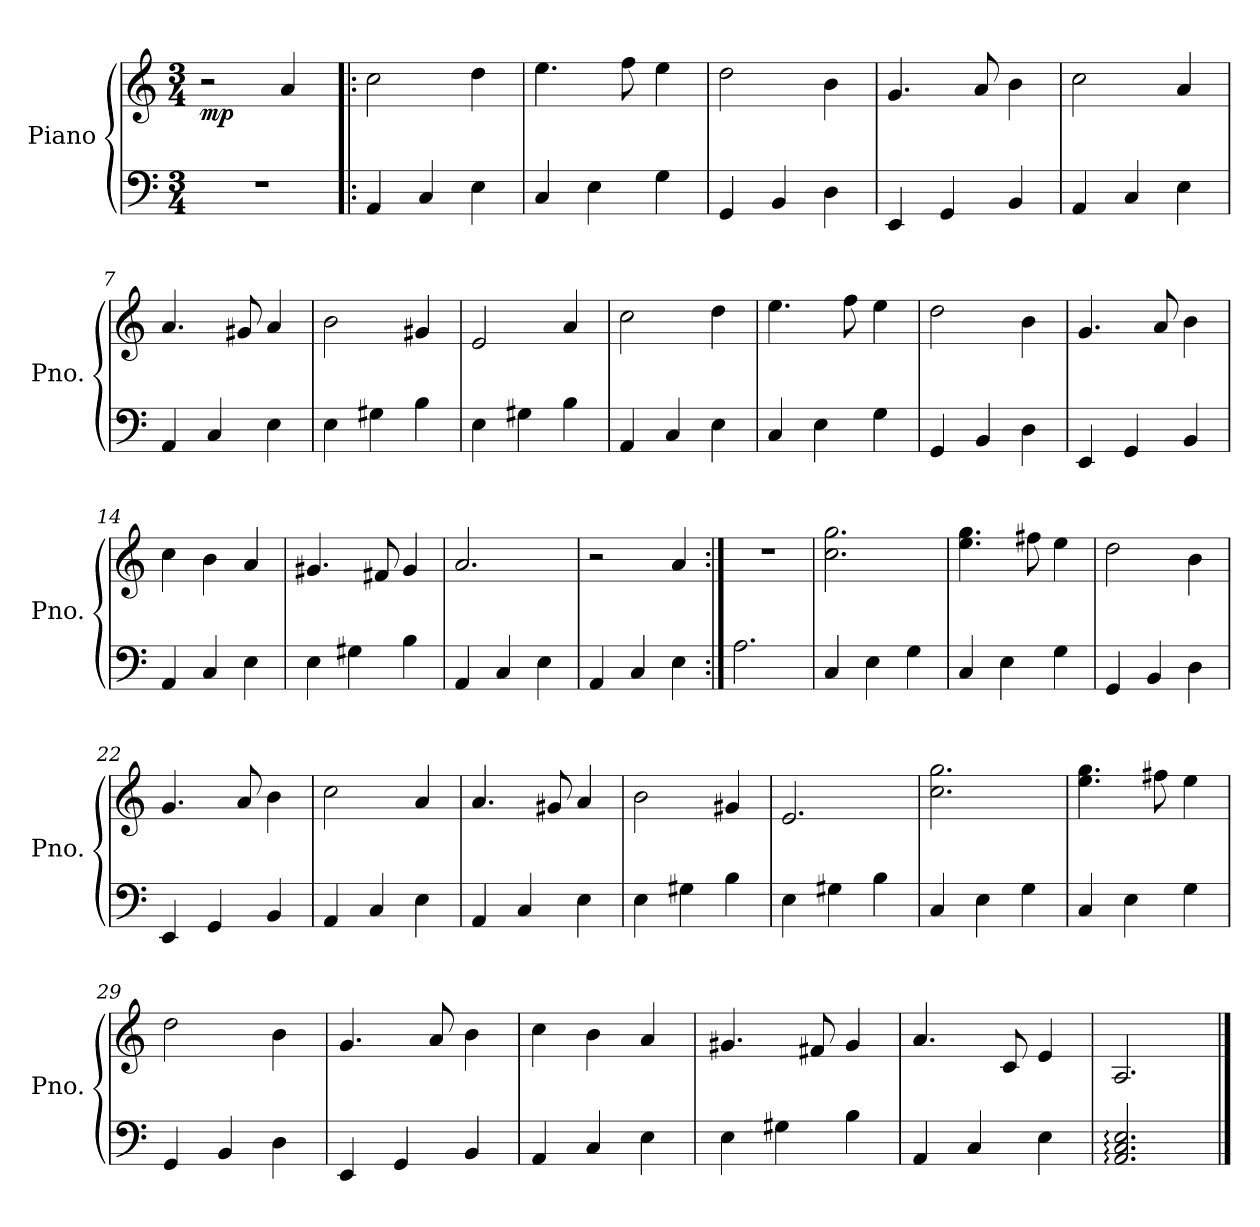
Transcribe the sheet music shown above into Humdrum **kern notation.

**kern	**kern	**dynam
*part1	*part1	*part1
*staff2	*staff1	*staff1/2
*I"Piano	*	*
*I'Pno.	*	*
*clefF4	*clefG2	*
*k[]	*k[]	*
*M3/4	*M3/4	*
=1	=1	=1
!	!	!LO:DY:b
2.r	2r	mp
.	4a/	.
=2!|:	=2!|:	=2!|:
4AA/	2cc\	.
4C/	.	.
4E\	4dd\	.
=3	=3	=3
4C/	4.ee\	.
4E\	.	.
.	8ff\	.
4G\	4ee\	.
=4	=4	=4
4GG/	2dd\	.
4BB/	.	.
4D\	4b\	.
=5	=5	=5
4EE/	4.g/	.
4GG/	.	.
.	8a/	.
4BB/	4b\	.
=6	=6	=6
4AA/	2cc\	.
4C/	.	.
4E\	4a/	.
=7	=7	=7
4AA/	4.a/	.
4C/	.	.
.	8g#X/	.
4E\	4a/	.
=8	=8	=8
4E\	2b\	.
4G#X\	.	.
4B\	4g#X/	.
=9	=9	=9
4E\	2e/	.
4G#X\	.	.
4B\	4a/	.
=10	=10	=10
4AA/	2cc\	.
4C/	.	.
4E\	4dd\	.
!!LO:LB:g=z
=11	=11	=11
4C/	4.ee\	.
4E\	.	.
.	8ff\	.
4G\	4ee\	.
=12	=12	=12
4GG/	2dd\	.
4BB/	.	.
4D\	4b\	.
=13	=13	=13
4EE/	4.g/	.
4GG/	.	.
.	8a/	.
4BB/	4b\	.
=14	=14	=14
4AA/	4cc\	.
4C/	4b\	.
4E\	4a/	.
=15	=15	=15
4E\	4.g#X/	.
4G#X\	.	.
.	8f#X/	.
4B\	4g#/	.
=16	=16	=16
4AA/	2.a/	.
4C/	.	.
4E\	.	.
=17	=17	=17
4AA/	2r	.
4C/	.	.
4E\	4a/	.
=18:|!	=18:|!	=18:|!
2.A\	2.r	.
=19	=19	=19
4C/	2.cc\ 2.gg\	.
4E\	.	.
4G\	.	.
=20	=20	=20
4C/	4.ee\ 4.gg\	.
4E\	.	.
.	8ff#X\	.
4G\	4ee\	.
!!LO:LB:g=z
=21	=21	=21
4GG/	2dd\	.
4BB/	.	.
4D\	4b\	.
=22	=22	=22
4EE/	4.g/	.
4GG/	.	.
.	8a/	.
4BB/	4b\	.
=23	=23	=23
4AA/	2cc\	.
4C/	.	.
4E\	4a/	.
=24	=24	=24
4AA/	4.a/	.
4C/	.	.
.	8g#X/	.
4E\	4a/	.
=25	=25	=25
4E\	2b\	.
4G#X\	.	.
4B\	4g#X/	.
=26	=26	=26
4E\	2.e/	.
4G#X\	.	.
4B\	.	.
=27	=27	=27
4C/	2.cc\ 2.gg\	.
4E\	.	.
4G\	.	.
=28	=28	=28
4C/	4.ee\ 4.gg\	.
4E\	.	.
.	8ff#X\	.
4G\	4ee\	.
=29	=29	=29
4GG/	2dd\	.
4BB/	.	.
4D\	4b\	.
=30	=30	=30
4EE/	4.g/	.
4GG/	.	.
.	8a/	.
4BB/	4b\	.
!!LO:LB:g=z
=31	=31	=31
4AA/	4cc\	.
4C/	4b\	.
4E\	4a/	.
=32	=32	=32
4E\	4.g#X/	.
4G#X\	.	.
.	8f#X/	.
4B\	4g#/	.
=33	=33	=33
4AA/	4.a/	.
4C/	.	.
.	8c/	.
4E\	4e/	.
=34	=34	=34
2.AA/: 2.C/: 2.E/:	2.A/	.
==	==	==
*-	*-	*-
